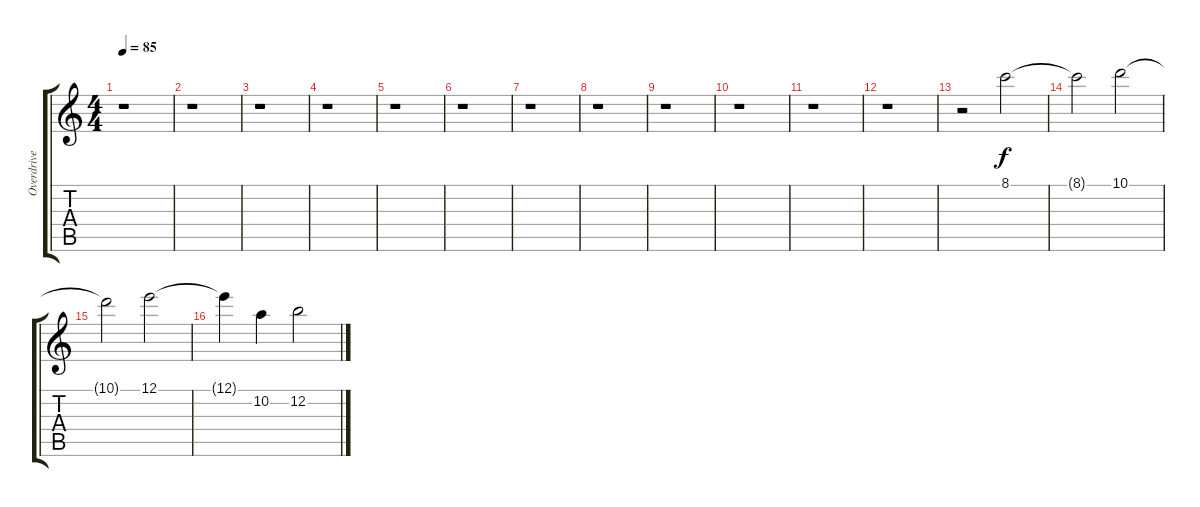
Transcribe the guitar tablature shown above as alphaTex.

\track ("Overdrive Solo" "Overdrive ") {instrument overdrivenguitar}
\staff {score tabs}
\tuning (E4 B3 G3 D3 A2 E2) {hide}
\ts (4 4)
\tempo 85
\clef g2
\ks c
r.1{dy f instrument overdrivenguitar} |
r.1 |
r.1 |
r.1 |
r.1 |
r.1 |
r.1 |
r.1 |
r.1 |
r.1 |
r.1 |
r.1 |
r.2 8.1.2 |
8.1{t}.2 10.1.2 |
10.1{t}.2 12.1.2 |
12.1{t}.4 10.2.4 12.2.2
